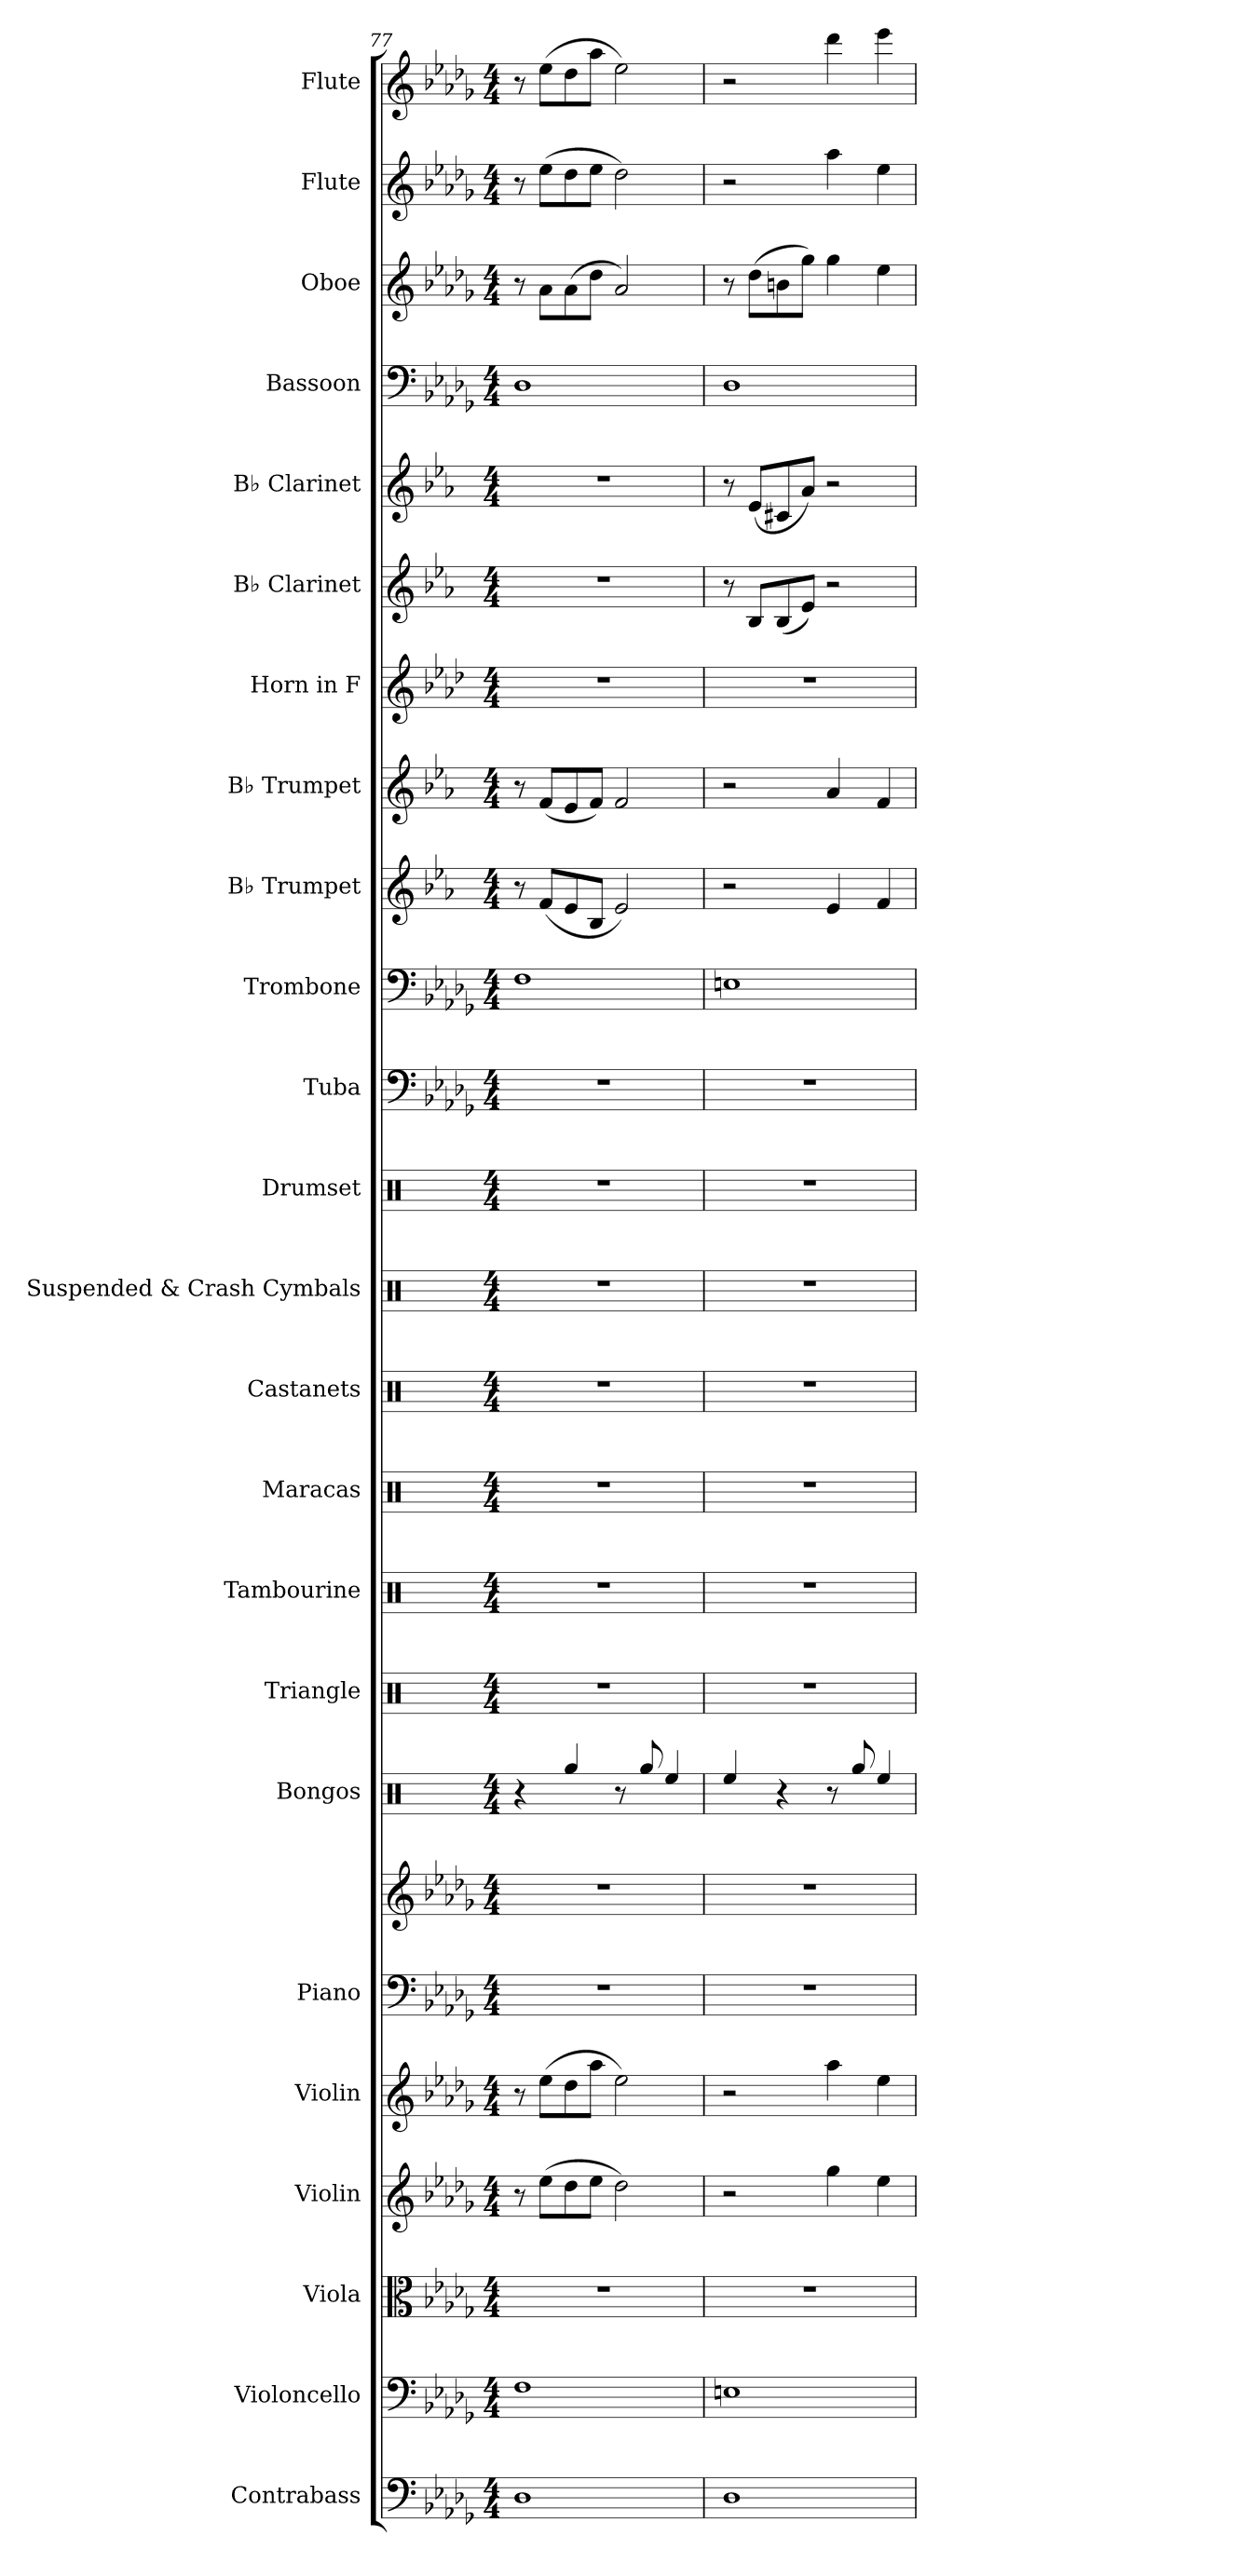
**kern	**kern	**kern	**kern	**kern	**kern	**kern	**kern	**kern	**kern	**kern	**kern	**kern	**kern	**kern	**kern	**kern	**kern	**kern	**kern	**kern	**kern	**kern	**kern	**kern
*part24	*part23	*part22	*part21	*part20	*part19	*part19	*part18	*part17	*part16	*part15	*part14	*part13	*part12	*part11	*part10	*part9	*part8	*part7	*part6	*part5	*part4	*part3	*part2	*part1
*staff25	*staff24	*staff23	*staff22	*staff21	*staff20	*staff19	*staff18	*staff17	*staff16	*staff15	*staff14	*staff13	*staff12	*staff11	*staff10	*staff9	*staff8	*staff7	*staff6	*staff5	*staff4	*staff3	*staff2	*staff1
*I"Contrabass	*I"Violoncello	*I"Viola	*I"Violin	*I"Violin	*I"Piano	*	*I"Bongos	*I"Triangle	*I"Tambourine	*I"Maracas	*I"Castanets	*I"Suspended &amp; Crash Cymbals	*I"Drumset	*I"Tuba	*I"Trombone	*I"B♭ Trumpet	*I"B♭ Trumpet	*I"Horn in F	*I"B♭ Clarinet	*I"B♭ Clarinet	*I"Bassoon	*I"Oboe	*I"Flute	*I"Flute
*I'Cb.	*I'Vc.	*I'Vla.	*I'Vln.	*I'Vln.	*I'Pno.	*	*I'Bon.	*I'Trgl.	*I'Tamb.	*I'Mrcs.	*I'Cst.	*I'Cym.	*I'D. Set	*I'Tba.	*I'Tbn.	*I'B♭ Tpt.	*I'B♭ Tpt.	*	*I'B♭ Cl.	*I'B♭ Cl.	*I'Bsn.	*I'Ob.	*I'Fl.	*I'Fl.
*clefF4	*clefF4	*clefC3	*clefG2	*clefG2	*clefF4	*clefG2	*clefX	*clefX	*clefX	*clefX	*clefX	*clefX	*clefX	*clefF4	*clefF4	*clefG2	*clefG2	*clefG2	*clefG2	*clefG2	*clefF4	*clefG2	*clefG2	*clefG2
*ITrd7c12	*	*	*	*	*	*	*	*	*	*	*	*	*	*	*	*ITrd1c2	*ITrd1c2	*ITrd4c7	*ITrd1c2	*ITrd1c2	*	*	*	*
*k[b-e-a-d-g-]	*k[b-e-a-d-g-]	*k[b-e-a-d-g-]	*k[b-e-a-d-g-]	*k[b-e-a-d-g-]	*k[b-e-a-d-g-]	*k[b-e-a-d-g-]	*k[]	*k[]	*k[]	*k[]	*k[]	*k[]	*k[]	*k[b-e-a-d-g-]	*k[b-e-a-d-g-]	*k[b-e-a-d-g-]	*k[b-e-a-d-g-]	*k[b-e-a-d-g-]	*k[b-e-a-d-g-]	*k[b-e-a-d-g-]	*k[b-e-a-d-g-]	*k[b-e-a-d-g-]	*k[b-e-a-d-g-]	*k[b-e-a-d-g-]
*M4/4	*M4/4	*M4/4	*M4/4	*M4/4	*M4/4	*M4/4	*M4/4	*M4/4	*M4/4	*M4/4	*M4/4	*M4/4	*M4/4	*M4/4	*M4/4	*M4/4	*M4/4	*M4/4	*M4/4	*M4/4	*M4/4	*M4/4	*M4/4	*M4/4
=77	=77	=77	=77	=77	=77	=77	=77	=77	=77	=77	=77	=77	=77	=77	=77	=77	=77	=77	=77	=77	=77	=77	=77	=77
1DD-	1F	1r	8r	8r	1r	1r	4r	1r	1r	1r	1r	1r	1r	1r	1F	8r	8r	1r	1r	1r	1D-	8r	8r	8r
.	.	.	(8ee-\L	(8ee-\L	.	.	.	.	.	.	.	.	.	.	.	(8e-/L	(8e-/L	.	.	.	.	8a-\L	(8ee-\L	(8ee-\L
.	.	.	8dd-\	8dd-\	.	.	4Rgg/	.	.	.	.	.	.	.	.	8d-/	8d-/	.	.	.	.	(8a-\	8dd-\	8dd-\
.	.	.	8ee-\J	8aa-\J	.	.	.	.	.	.	.	.	.	.	.	8A-/J	8e-/J)	.	.	.	.	8dd-\J	8ee-\J	8aa-\J
.	.	.	2dd-\)	2ee-\)	.	.	8r	.	.	.	.	.	.	.	.	2d-/)	2e-/	.	.	.	.	2a-/)	2dd-\)	2ee-\)
.	.	.	.	.	.	.	8Rgg/	.	.	.	.	.	.	.	.	.	.	.	.	.	.	.	.	.
.	.	.	.	.	.	.	4Ree/	.	.	.	.	.	.	.	.	.	.	.	.	.	.	.	.	.
!!LO:PB:g=z
=78	=78	=78	=78	=78	=78	=78	=78	=78	=78	=78	=78	=78	=78	=78	=78	=78	=78	=78	=78	=78	=78	=78	=78	=78
1DD-	1En	1r	2r	2r	1r	1r	4Ree/	1r	1r	1r	1r	1r	1r	1r	1En	2r	2r	1r	8r	8r	1D-	8r	2r	2r
.	.	.	.	.	.	.	.	.	.	.	.	.	.	.	.	.	.	.	8A-/L	(8d-/L	.	(8dd-\L	.	.
.	.	.	.	.	.	.	4r	.	.	.	.	.	.	.	.	.	.	.	(8A-/	8Bn/	.	8bn\	.	.
.	.	.	.	.	.	.	.	.	.	.	.	.	.	.	.	.	.	.	8d-/J)	8g-/J)	.	8gg-\J)	.	.
.	.	.	4gg-\	4aa-\	.	.	8r	.	.	.	.	.	.	.	.	4d-/	4g-/	.	2r	2r	.	4gg-\	4aa-\	4ddd-\
.	.	.	.	.	.	.	8Rgg/	.	.	.	.	.	.	.	.	.	.	.	.	.	.	.	.	.
.	.	.	4ee-\	4ee-\	.	.	4Ree/	.	.	.	.	.	.	.	.	4e-/	4e-/	.	.	.	.	4ee-\	4ee-\	4eee-\
=	=	=	=	=	=	=	=	=	=	=	=	=	=	=	=	=	=	=	=	=	=	=	=	=
*-	*-	*-	*-	*-	*-	*-	*-	*-	*-	*-	*-	*-	*-	*-	*-	*-	*-	*-	*-	*-	*-	*-	*-	*-
